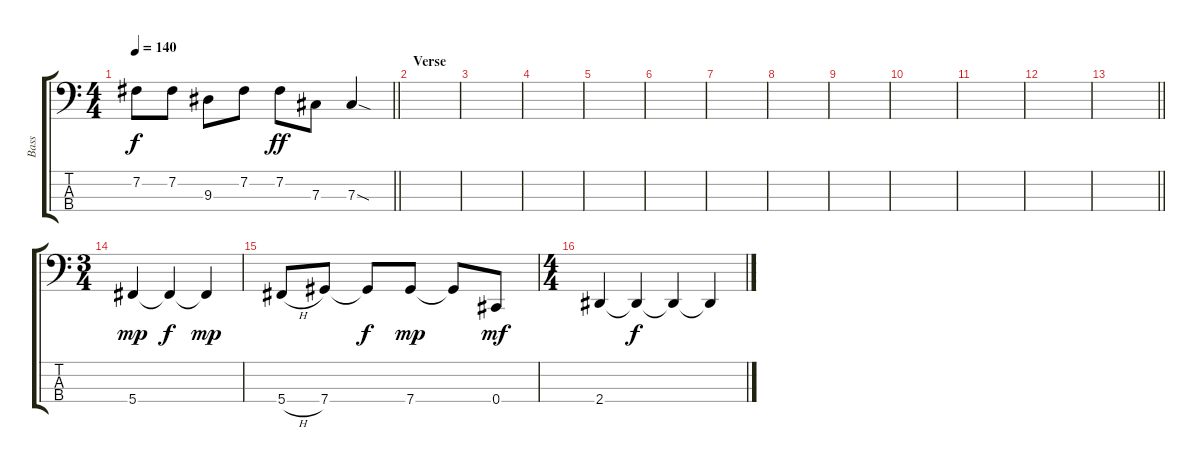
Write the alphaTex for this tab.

\track ("Bass" "Bass") {instrument electricbassfinger}
\staff {score tabs}
\tuning (E2 B1 Gb1 Db1) {hide}
\ts (4 4)
\tempo 140
\clef f4
\barLineRight lightlight
\ks c
7.2.8{dy f} 7.2.8 9.3.8 7.2.8 7.2.8{dy ff} 7.3.8 7.3{sod}.4 |
\section ("" "Verse")
|
|
|
|
|
|
|
|
|
|
|
\barLineRight lightlight
|
\ts (3 4)
5.4.4{dy mp} 5.4{t}.4{dy f} 5.4{t}.4{dy mp} |
5.4{h}.8 7.4.8 7.4{t}.8{dy f} 7.4.8{dy mp} 7.4{t}.8 0.4.8{dy mf} |
\ts (4 4)
2.4.4 2.4{t}.4{dy f} 2.4{t}.4 2.4{t}.4
